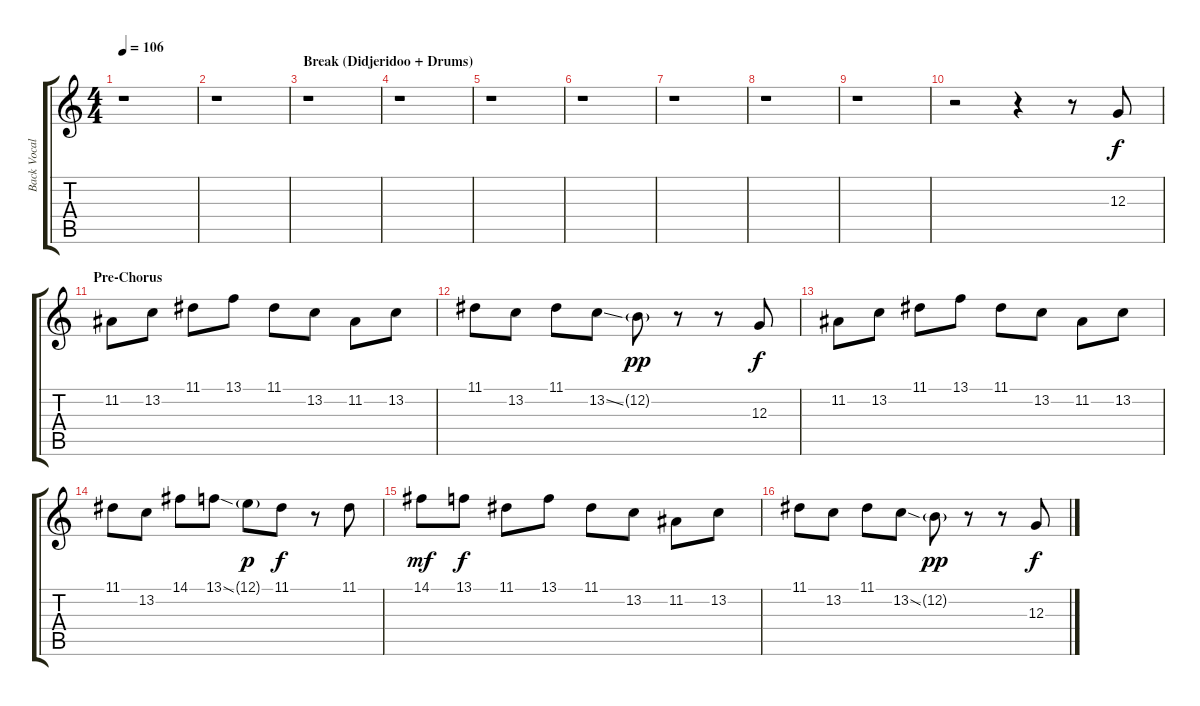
\track ("Back Vocals - Jayson Kay" "Back Vocal") {instrument lead3calliope}
\staff {score tabs}
\tuning (E4 B3 G3 D3 A2 E2) {hide}
\ts (4 4)
\tempo 106
\clef g2
\ks c
r.1{dy f} |
r.1 |
\section ("" "Break (Didjeridoo + Drums)")
r.1 |
r.1 |
r.1 |
r.1 |
r.1 |
r.1 |
r.1 |
r.2 r.4 r.8 12.3.8 |
\section ("" "Pre-Chorus")
11.2.8 13.2.8 11.1.8 13.1.8 11.1.8 13.2.8 11.2.8 13.2.8 |
11.1.8 13.2.8 11.1.8 13.2{ss}.8 12.2{g}.8{dy pp} r.8 r.8 12.3.8{dy f} |
11.2.8 13.2.8 11.1.8 13.1.8 11.1.8 13.2.8 11.2.8 13.2.8 |
11.1.8 13.2.8 14.1.8 13.1{ss}.8 12.1{g}.8{dy p} 11.1.8{dy f} r.8 11.1.8 |
14.1.8{dy mf} 13.1.8{dy f} 11.1.8 13.1.8 11.1.8 13.2.8 11.2.8 13.2.8 |
11.1.8 13.2.8 11.1.8 13.2{ss}.8 12.2{g}.8{dy pp} r.8 r.8 12.3.8{dy f}
